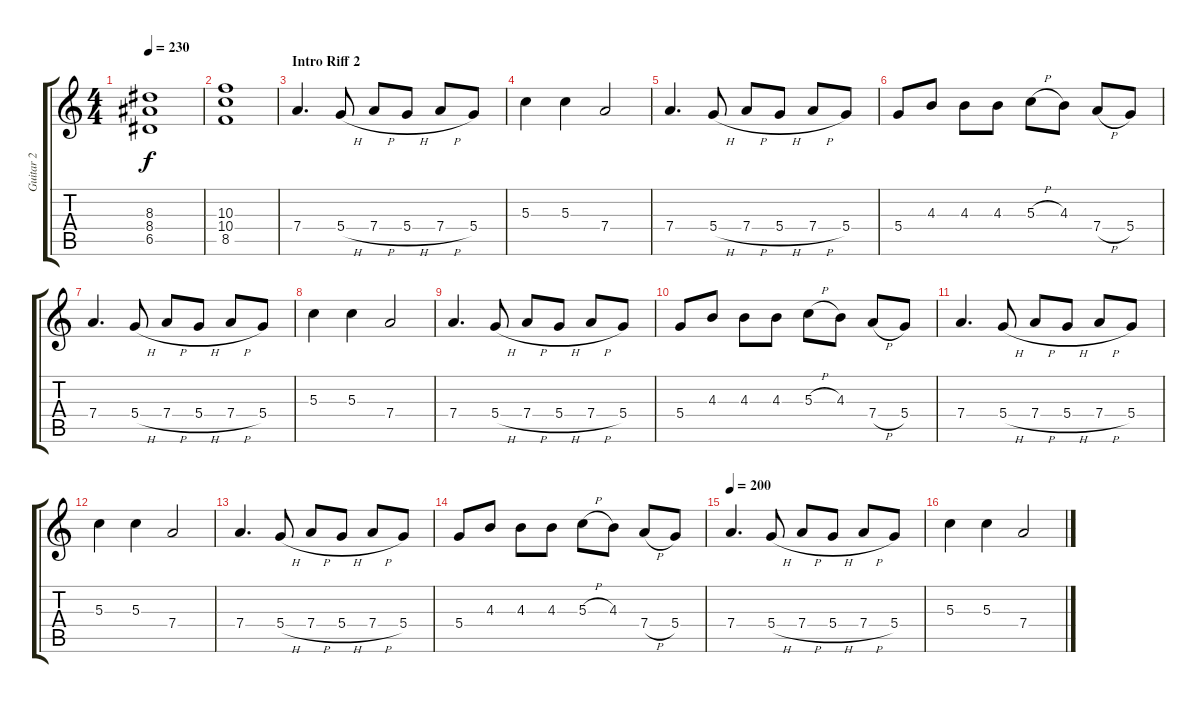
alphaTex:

\track ("Guitar 2" "Guitar 2") {instrument distortionguitar}
\staff {score tabs}
\tuning (E4 B3 G3 D3 A2 E2) {hide}
\ts (4 4)
\tempo 230
\clef g2
\ks c
(8.3 8.4 6.5).1{dy f} |
(10.3 10.4 8.5).1 |
\section ("" "Intro Riff 2")
7.4.4{d} 5.4{h}.8 7.4{h}.8 5.4{h}.8 7.4{h}.8 5.4.8 |
5.3.4 5.3.4 7.4.2 |
7.4.4{d} 5.4{h}.8 7.4{h}.8 5.4{h}.8 7.4{h}.8 5.4.8 |
5.4.8 4.3.8 4.3.8 4.3.8 5.3{h}.8 4.3.8 7.4{h}.8 5.4.8 |
7.4.4{d} 5.4{h}.8 7.4{h}.8 5.4{h}.8 7.4{h}.8 5.4.8 |
5.3.4 5.3.4 7.4.2 |
7.4.4{d} 5.4{h}.8 7.4{h}.8 5.4{h}.8 7.4{h}.8 5.4.8 |
5.4.8 4.3.8 4.3.8 4.3.8 5.3{h}.8 4.3.8 7.4{h}.8 5.4.8 |
7.4.4{d} 5.4{h}.8 7.4{h}.8 5.4{h}.8 7.4{h}.8 5.4.8 |
5.3.4 5.3.4 7.4.2 |
7.4.4{d} 5.4{h}.8 7.4{h}.8 5.4{h}.8 7.4{h}.8 5.4.8 |
5.4.8 4.3.8 4.3.8 4.3.8 5.3{h}.8 4.3.8 7.4{h}.8 5.4.8 |
\tempo 200
7.4.4{d} 5.4{h}.8 7.4{h}.8 5.4{h}.8 7.4{h}.8 5.4.8 |
5.3.4 5.3.4 7.4.2
